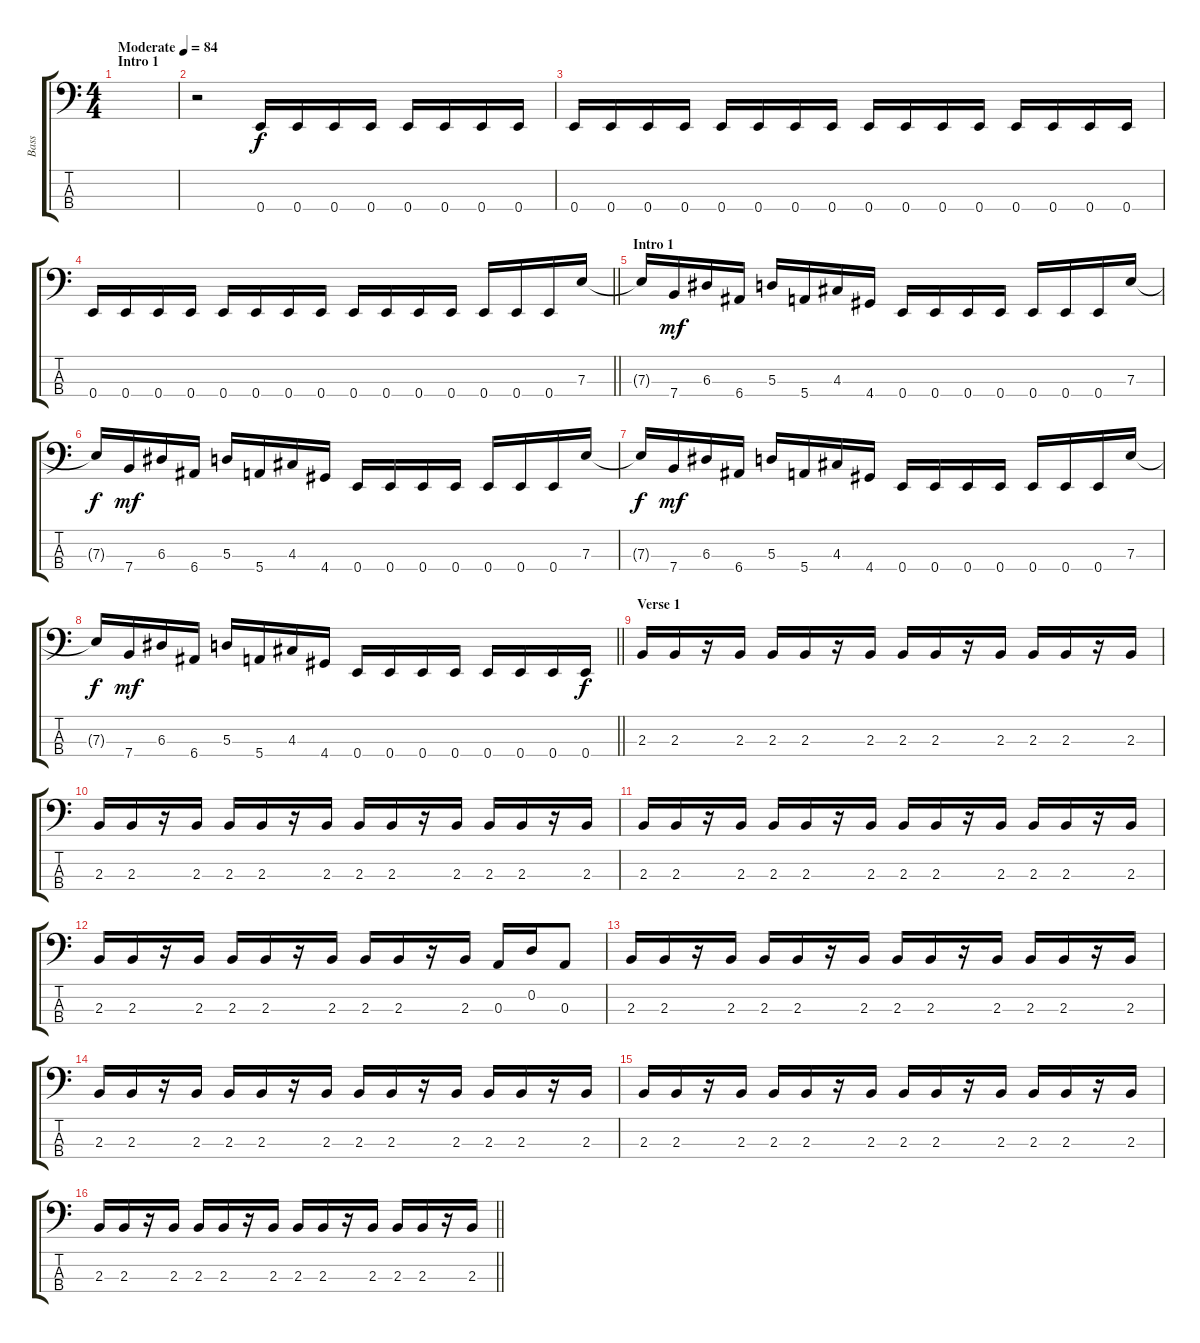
\track ("Bass" "Bass") {instrument electricbassfinger}
\staff {score tabs}
\tuning (G2 D2 A1 E1) {hide}
\ts (4 4)
\section ("" "Intro 1")
\tempo (84 "Moderate")
\clef f4
\ks c
|
r.2 0.4.16 0.4.16 0.4.16 0.4.16 0.4.16 0.4.16 0.4.16 0.4.16 |
0.4.16 0.4.16 0.4.16 0.4.16 0.4.16 0.4.16 0.4.16 0.4.16 0.4.16 0.4.16 0.4.16 0.4.16 0.4.16 0.4.16 0.4.16 0.4.16 |
\barLineRight lightlight
0.4.16 0.4.16 0.4.16 0.4.16 0.4.16 0.4.16 0.4.16 0.4.16 0.4.16 0.4.16 0.4.16 0.4.16 0.4.16 0.4.16 0.4.16 7.3.16 |
\section ("" "Intro 1")
7.3{t}.16{dy f} 7.4.16{dy mf} 6.3.16 6.4.16 5.3.16 5.4.16 4.3.16 4.4.16 0.4.16 0.4.16 0.4.16 0.4.16 0.4.16 0.4.16 0.4.16 7.3.16 |
7.3{t}.16{dy f} 7.4.16{dy mf} 6.3.16 6.4.16 5.3.16 5.4.16 4.3.16 4.4.16 0.4.16 0.4.16 0.4.16 0.4.16 0.4.16 0.4.16 0.4.16 7.3.16 |
7.3{t}.16{dy f} 7.4.16{dy mf} 6.3.16 6.4.16 5.3.16 5.4.16 4.3.16 4.4.16 0.4.16 0.4.16 0.4.16 0.4.16 0.4.16 0.4.16 0.4.16 7.3.16 |
\barLineRight lightlight
7.3{t}.16{dy f} 7.4.16{dy mf} 6.3.16 6.4.16 5.3.16 5.4.16 4.3.16 4.4.16 0.4.16 0.4.16 0.4.16 0.4.16 0.4.16 0.4.16 0.4.16 0.4.16{dy f} |
\section ("" "Verse 1")
2.3.16 2.3.16 r.16 2.3.16 2.3.16 2.3.16 r.16 2.3.16 2.3.16 2.3.16 r.16 2.3.16 2.3.16 2.3.16 r.16 2.3.16 |
2.3.16 2.3.16 r.16 2.3.16 2.3.16 2.3.16 r.16 2.3.16 2.3.16 2.3.16 r.16 2.3.16 2.3.16 2.3.16 r.16 2.3.16 |
2.3.16 2.3.16 r.16 2.3.16 2.3.16 2.3.16 r.16 2.3.16 2.3.16 2.3.16 r.16 2.3.16 2.3.16 2.3.16 r.16 2.3.16 |
2.3.16 2.3.16 r.16 2.3.16 2.3.16 2.3.16 r.16 2.3.16 2.3.16 2.3.16 r.16 2.3.16 0.3.16 0.2.16 0.3.8 |
2.3.16 2.3.16 r.16 2.3.16 2.3.16 2.3.16 r.16 2.3.16 2.3.16 2.3.16 r.16 2.3.16 2.3.16 2.3.16 r.16 2.3.16 |
2.3.16 2.3.16 r.16 2.3.16 2.3.16 2.3.16 r.16 2.3.16 2.3.16 2.3.16 r.16 2.3.16 2.3.16 2.3.16 r.16 2.3.16 |
2.3.16 2.3.16 r.16 2.3.16 2.3.16 2.3.16 r.16 2.3.16 2.3.16 2.3.16 r.16 2.3.16 2.3.16 2.3.16 r.16 2.3.16 |
\barLineRight lightlight
2.3.16 2.3.16 r.16 2.3.16 2.3.16 2.3.16 r.16 2.3.16 2.3.16 2.3.16 r.16 2.3.16 2.3.16 2.3.16 r.16 2.3.16
